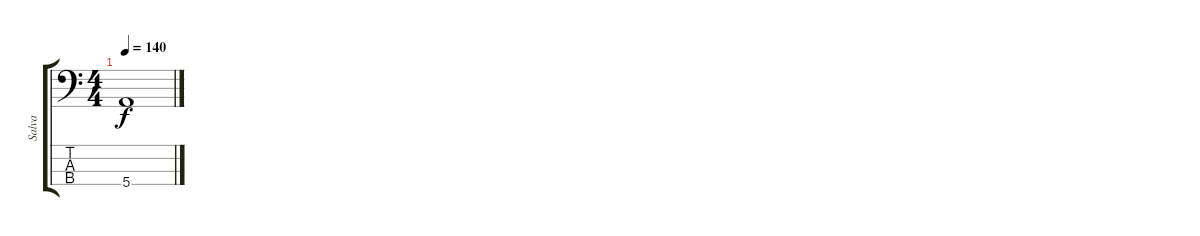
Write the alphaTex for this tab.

\track ("Salva" "Salva") {instrument electricbassfinger}
\staff {score tabs}
\tuning (G2 D2 A1 E1) {hide}
\ts (4 4)
\tempo 140
\clef f4
\ks c
5.4.1{dy f}
